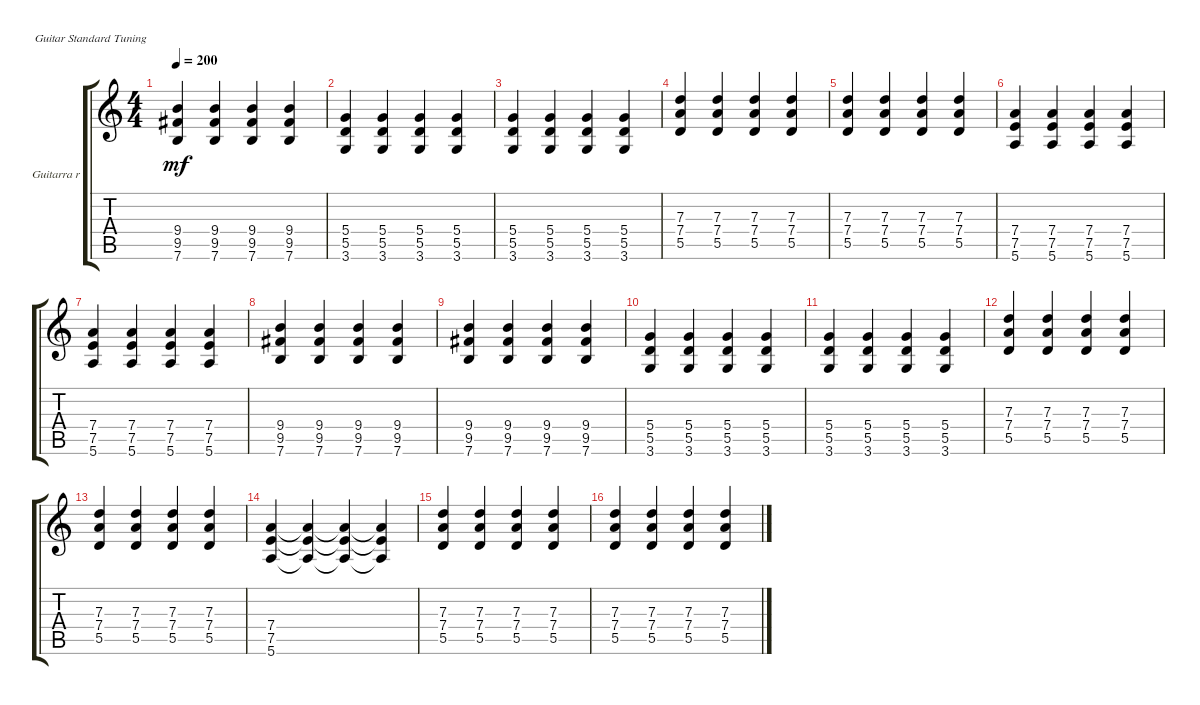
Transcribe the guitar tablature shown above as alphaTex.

\defaultSystemsLayout 4
\bracketExtendMode groupsimilarinstruments
\firstSystemTrackNameOrientation horizontal
\otherSystemsTrackNameOrientation horizontal
\track ("Guitarra ritmica" "Guitarra r") {instrument distortionguitar}
\staff {score tabs}
\tuning (E4 B3 G3 D3 A2 E2)
\ts (4 4)
\tempo 200
\clef g2
\ks c
(7.6 9.5 9.4).4{dy mf} (7.6 9.5 9.4).4 (7.6 9.5 9.4).4 (7.6 9.4 9.5).4 |
(3.6 5.5 5.4).4 (3.6 5.5 5.4).4 (3.6 5.5 5.4).4 (3.6 5.5 5.4).4 |
(3.6 5.5 5.4).4 (3.6 5.5 5.4).4 (3.6 5.5 5.4).4 (3.6 5.5 5.4).4 |
(5.5 7.4 7.3).4 (5.5 7.4 7.3).4 (5.5 7.4 7.3).4 (5.5 7.4 7.3).4 |
(5.5 7.4 7.3).4 (5.5 7.4 7.3).4 (5.5 7.4 7.3).4 (5.5 7.4 7.3).4 |
(5.6 7.5 7.4).4 (5.6 7.5 7.4).4 (5.6 7.5 7.4).4 (5.6 7.5 7.4).4 |
(5.6 7.5 7.4).4 (5.6 7.5 7.4).4 (5.6 7.5 7.4).4 (5.6 7.5 7.4).4 |
(7.6 9.5 9.4).4 (7.6 9.5 9.4).4 (7.6 9.5 9.4).4 (7.6 9.4 9.5).4 |
(7.6 9.5 9.4).4 (7.6 9.5 9.4).4 (7.6 9.5 9.4).4 (7.6 9.4 9.5).4 |
(3.6 5.5 5.4).4 (3.6 5.5 5.4).4 (3.6 5.5 5.4).4 (3.6 5.5 5.4).4 |
(3.6 5.5 5.4).4 (3.6 5.5 5.4).4 (3.6 5.5 5.4).4 (3.6 5.5 5.4).4 |
(5.5 7.4 7.3).4 (5.5 7.4 7.3).4 (5.5 7.4 7.3).4 (5.5 7.4 7.3).4 |
(5.5 7.4 7.3).4 (5.5 7.4 7.3).4 (5.5 7.4 7.3).4 (5.5 7.4 7.3).4 |
(5.6 7.5 7.4).4 (5.6{t} 7.5{t} 7.4{t}).4 (5.6{t} 7.5{t} 7.4{t}).4 (5.6{t} 7.5{t} 7.4{t}).4 |
(5.5 7.4 7.3).4 (5.5 7.4 7.3).4 (5.5 7.4 7.3).4 (5.5 7.4 7.3).4 |
(5.5 7.4 7.3).4 (5.5 7.4 7.3).4 (5.5 7.4 7.3).4 (5.5 7.4 7.3).4
